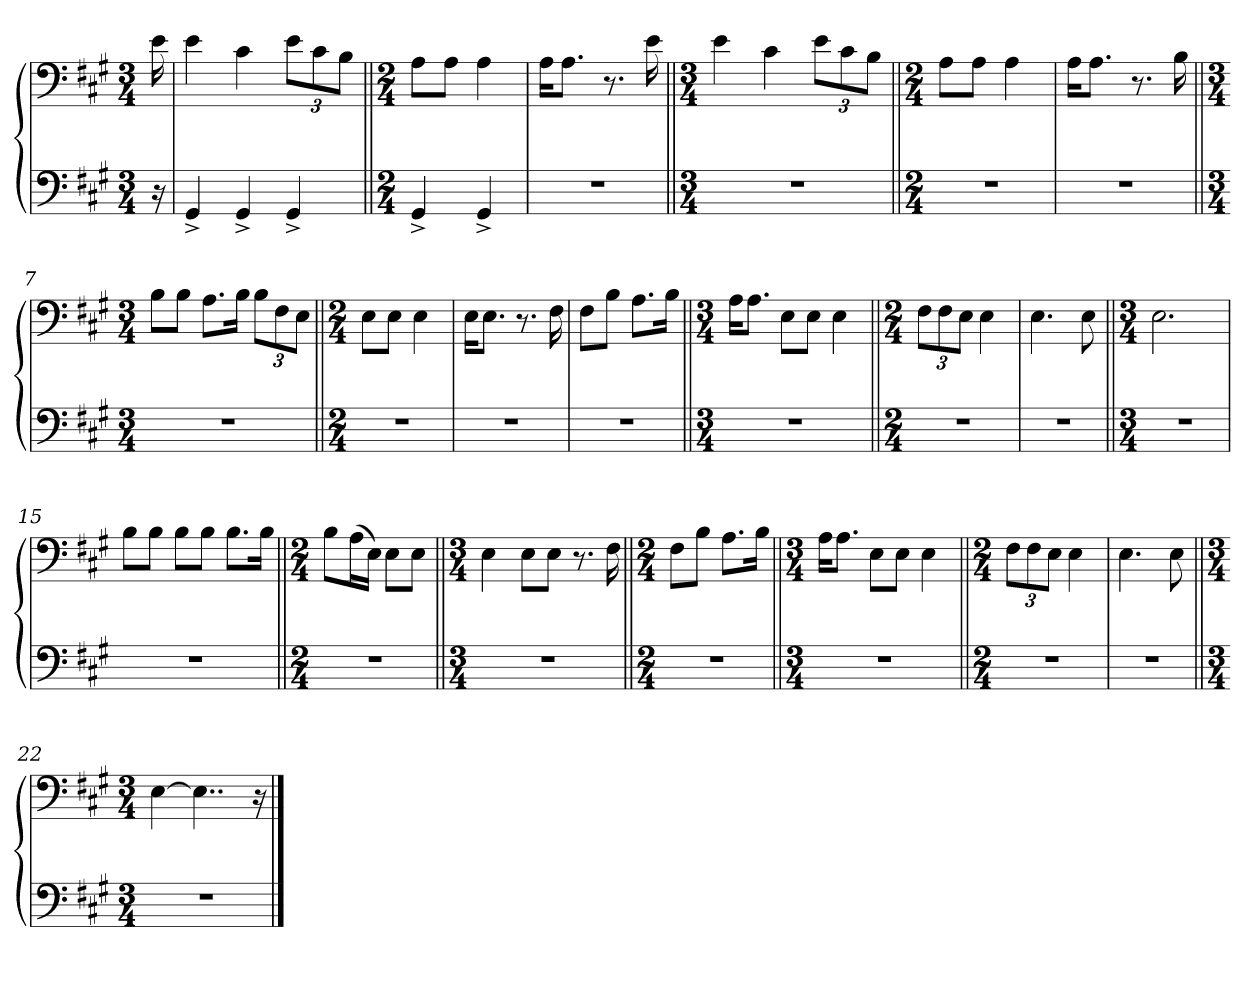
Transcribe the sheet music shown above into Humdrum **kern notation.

**kern	**kern
*part1	*part1
*staff2	*staff1
*clefF4	*clefF4
*k[f#c#g#]	*k[f#c#g#]
*M3/4	*M3/4
=	=
16r	16e\
=1	=1
4GG#^/	4e\
4GG#^/	4c#\
4GG#^/	12e\L
.	12c#\
.	12B\J
=2||	=2||
*M2/4	*M2/4
4GG#^/	8A\L
.	8A\J
4GG#^/	4A\
=3	=3
2r	16A\KL
.	8.A\J
.	8.r
.	16e\
=4||	=4||
*M3/4	*M3/4
2.r	4e\
.	4c#\
.	12e\L
.	12c#\
.	12B\J
=5||	=5||
*M2/4	*M2/4
2r	8A\L
.	8A\J
.	4A\
=6	=6
2r	16A\KL
.	8.A\J
.	8.r
.	16B\
=7||	=7||
*M3/4	*M3/4
2.r	8B\L
.	8B\J
.	8.A\L
.	16B\Jk
.	12B\L
.	12F#\
.	12E\J
=8||	=8||
*M2/4	*M2/4
2r	8E\L
.	8E\J
.	4E\
=9	=9
2r	16E\KL
.	8.E\J
.	8.r
.	16F#\
=10	=10
2r	8F#\L
.	8B\J
.	8.A\L
.	16B\Jk
=11||	=11||
*M3/4	*M3/4
2.r	16A\KL
.	8.A\J
.	8E\L
.	8E\J
.	4E\
=12||	=12||
*M2/4	*M2/4
2r	12F#\L
.	12F#\
.	12E\J
.	4E\
=13	=13
2r	4.E\
.	8E\
=14||	=14||
*M3/4	*M3/4
2.r	2.E\
=15	=15
2.r	8B\L
.	8B\J
.	8B\L
.	8B\J
.	8.B\L
.	16B\Jk
=16||	=16||
*M2/4	*M2/4
2r	8B\L
.	(16A\L
.	16E\JJ)
.	8E\L
.	8E\J
=17||	=17||
*M3/4	*M3/4
2.r	4E\
.	8E\L
.	8E\J
.	8.r
.	16F#\
=18||	=18||
*M2/4	*M2/4
2r	8F#\L
.	8B\J
.	8.A\L
.	16B\Jk
=19||	=19||
*M3/4	*M3/4
2.r	16A\KL
.	8.A\J
.	8E\L
.	8E\J
.	4E\
=20||	=20||
*M2/4	*M2/4
2r	12F#\L
.	12F#\
.	12E\J
.	4E\
=21	=21
2r	4.E\
.	8E\
=22||	=22||
*M3/4	*M3/4
2.r	[4E\
.	4..E\]
.	16r
==	==
*-	*-
